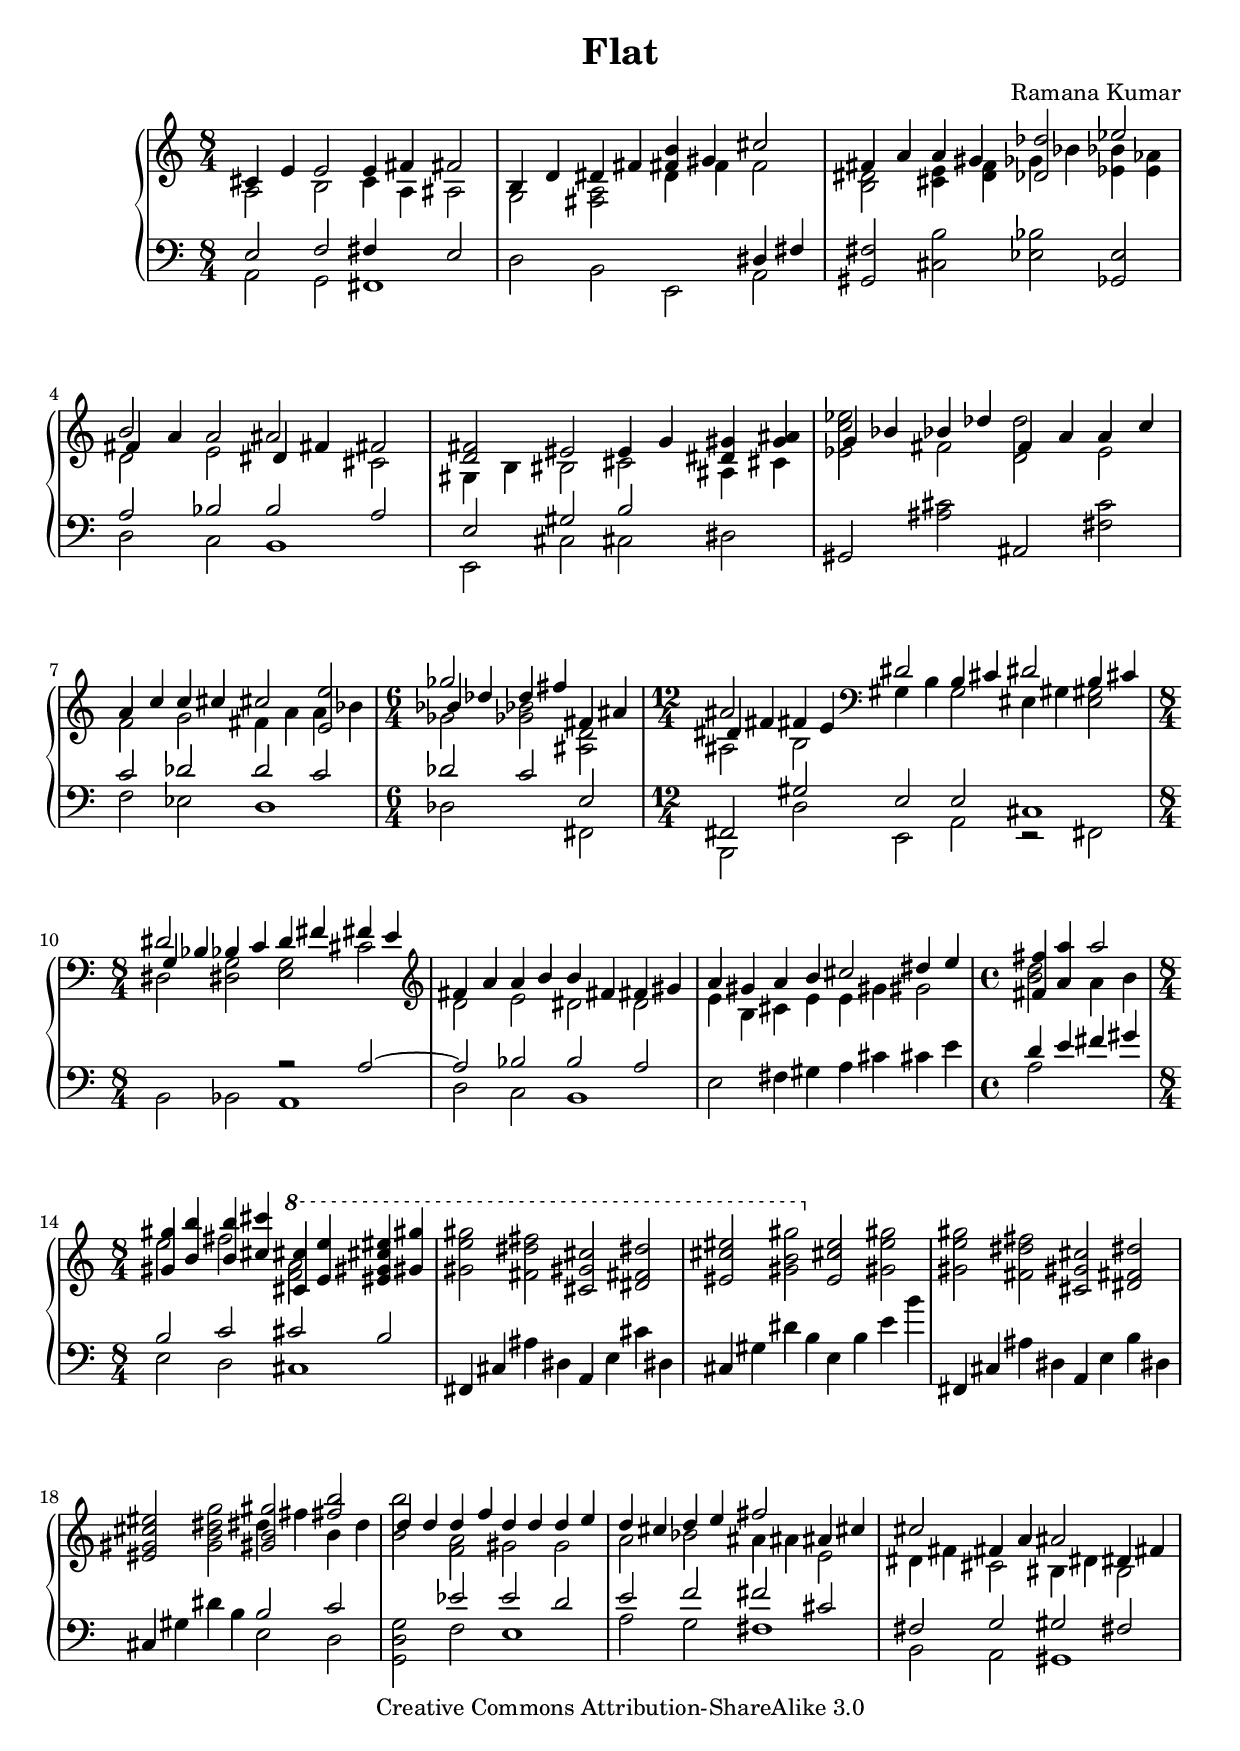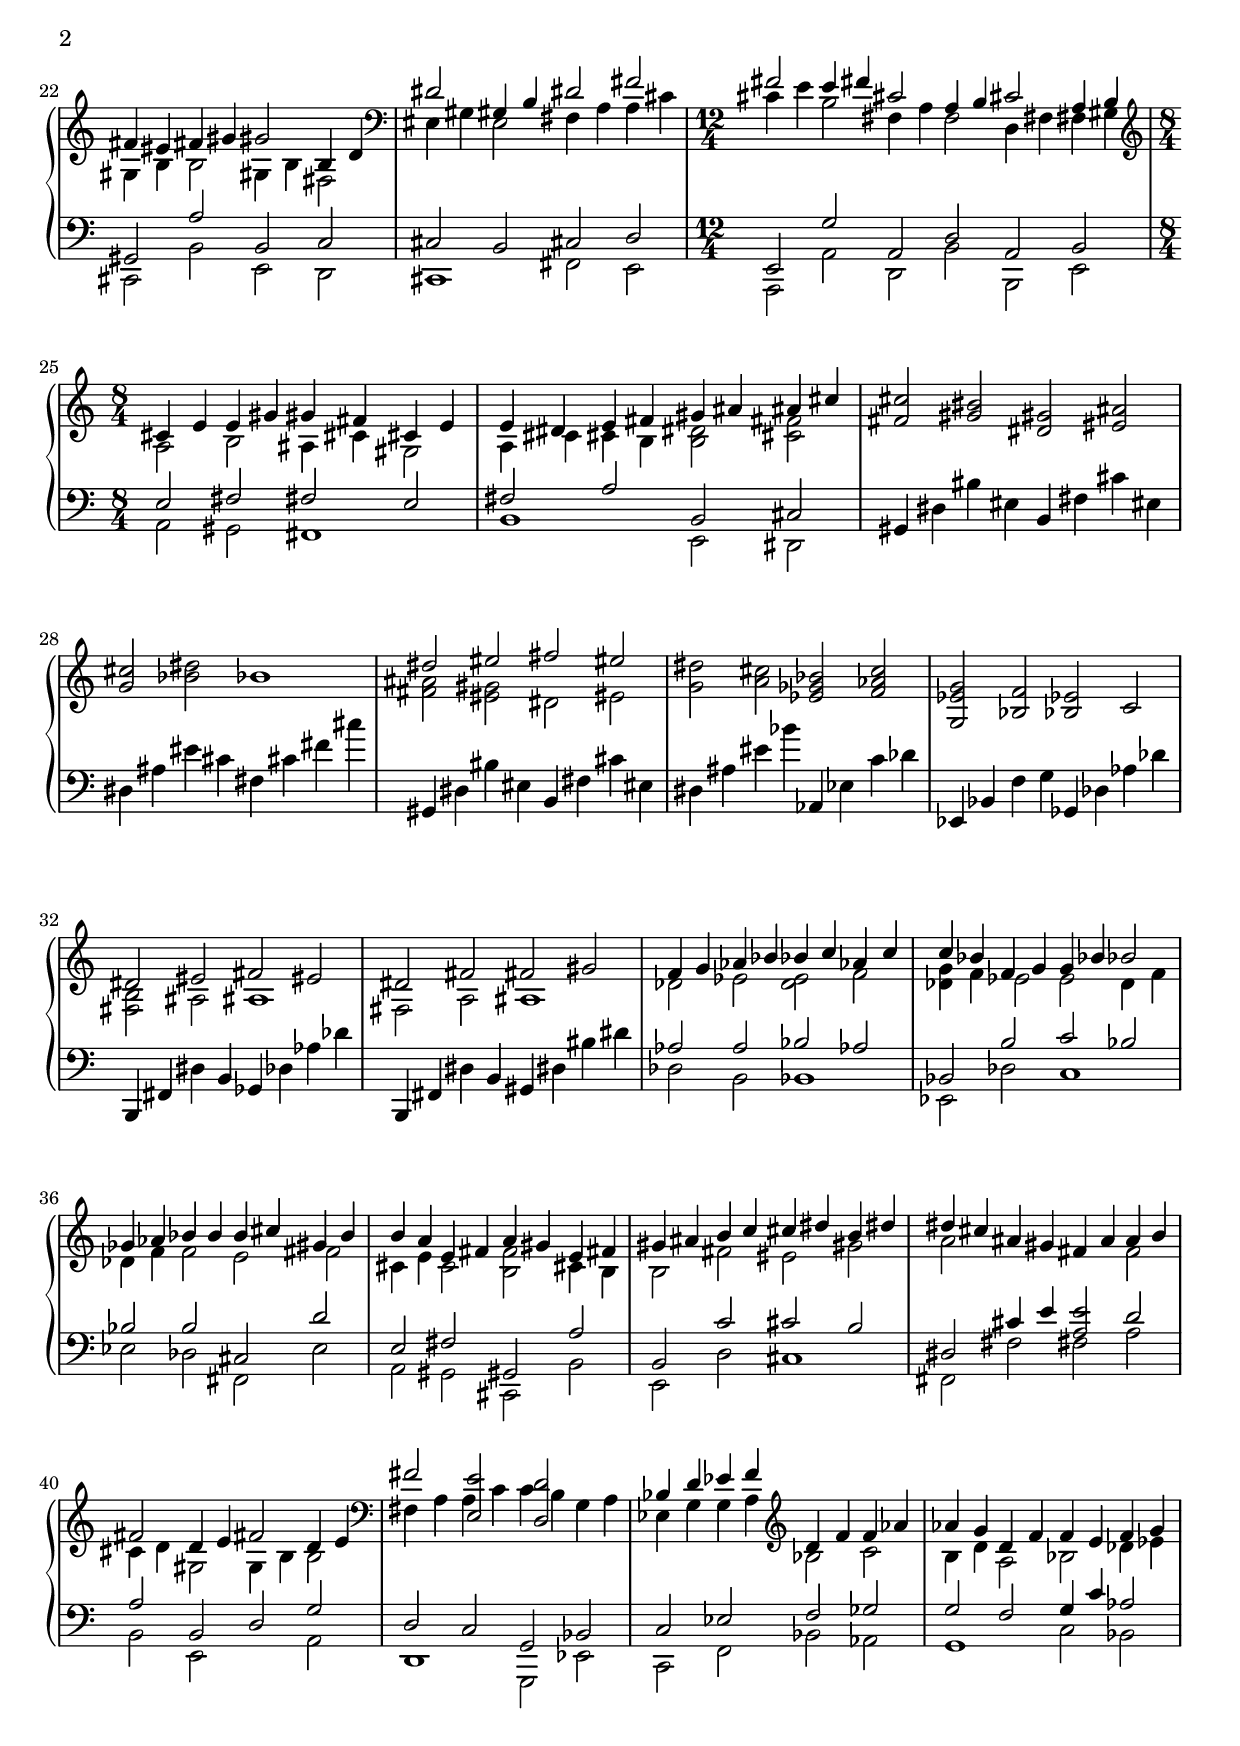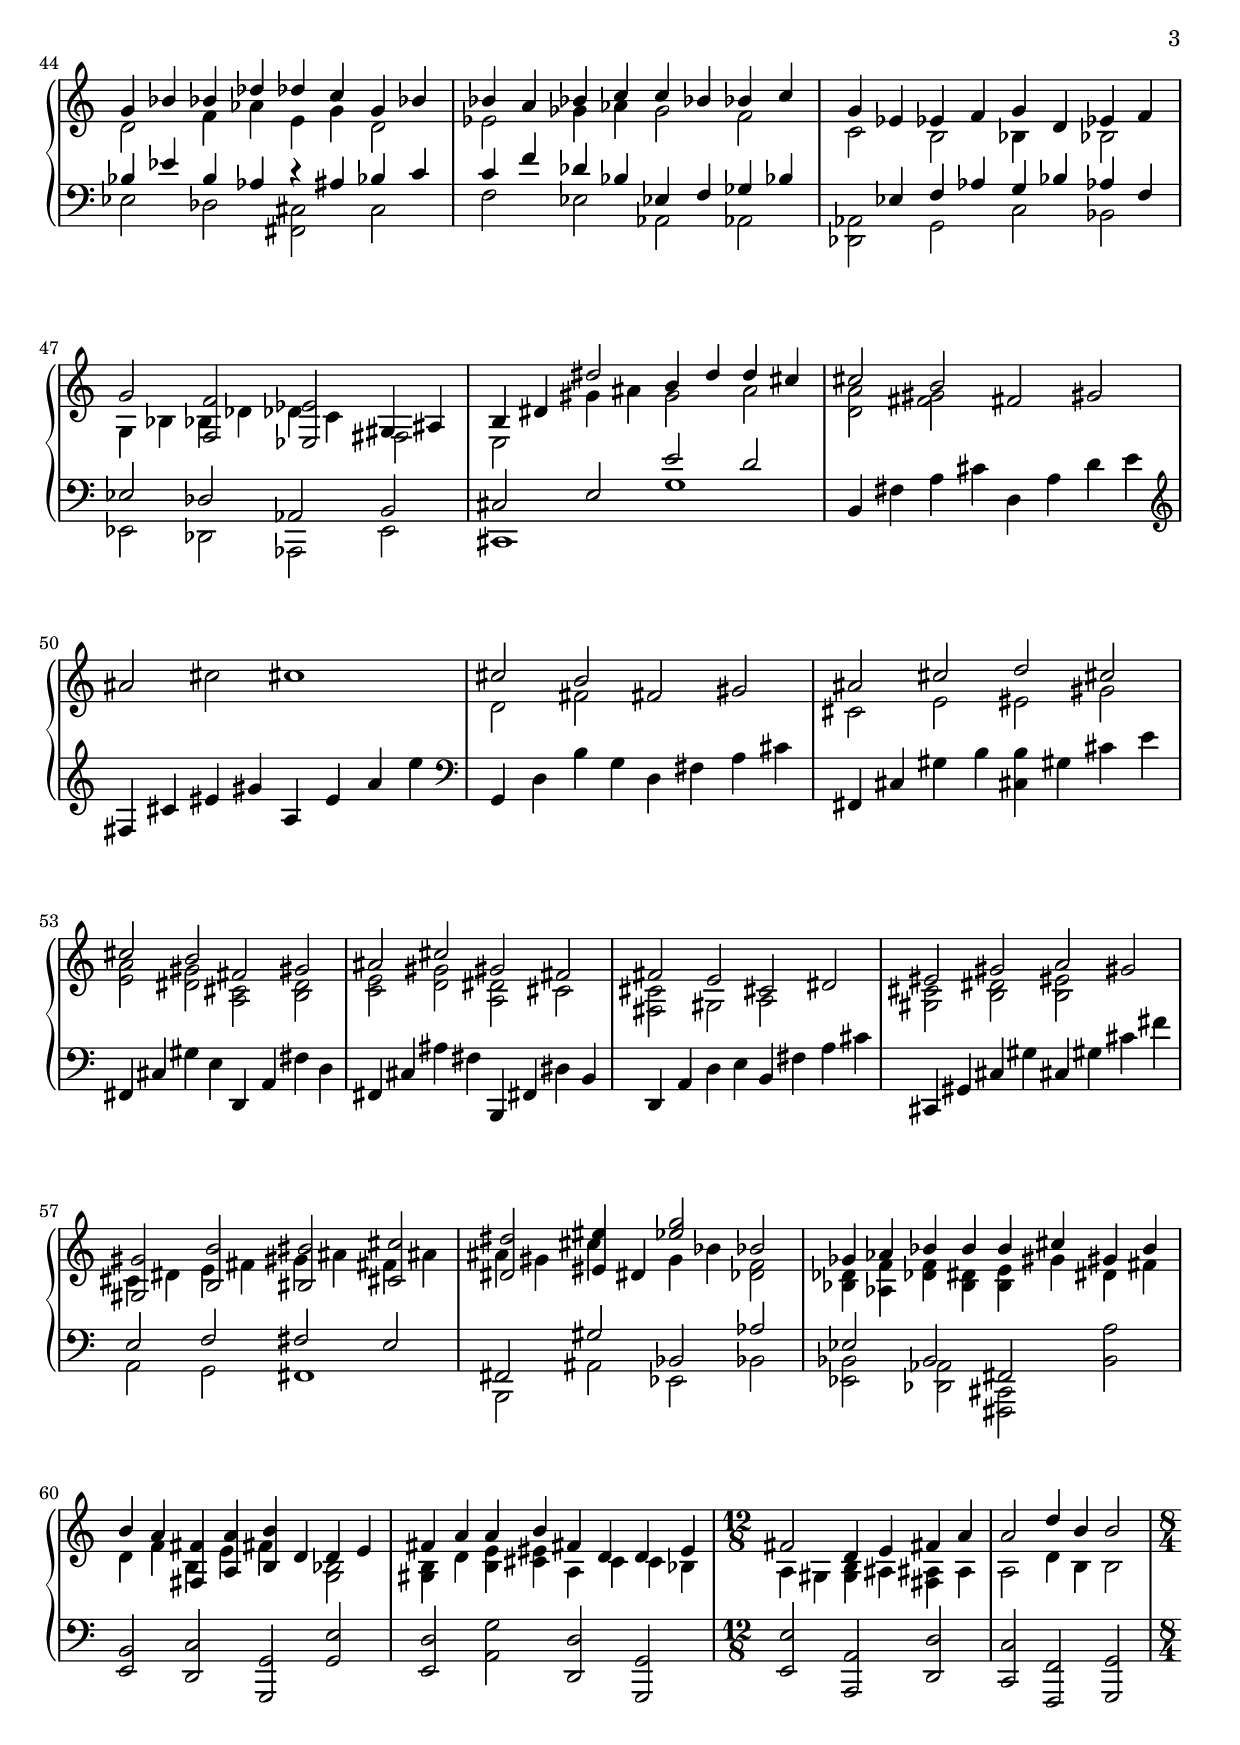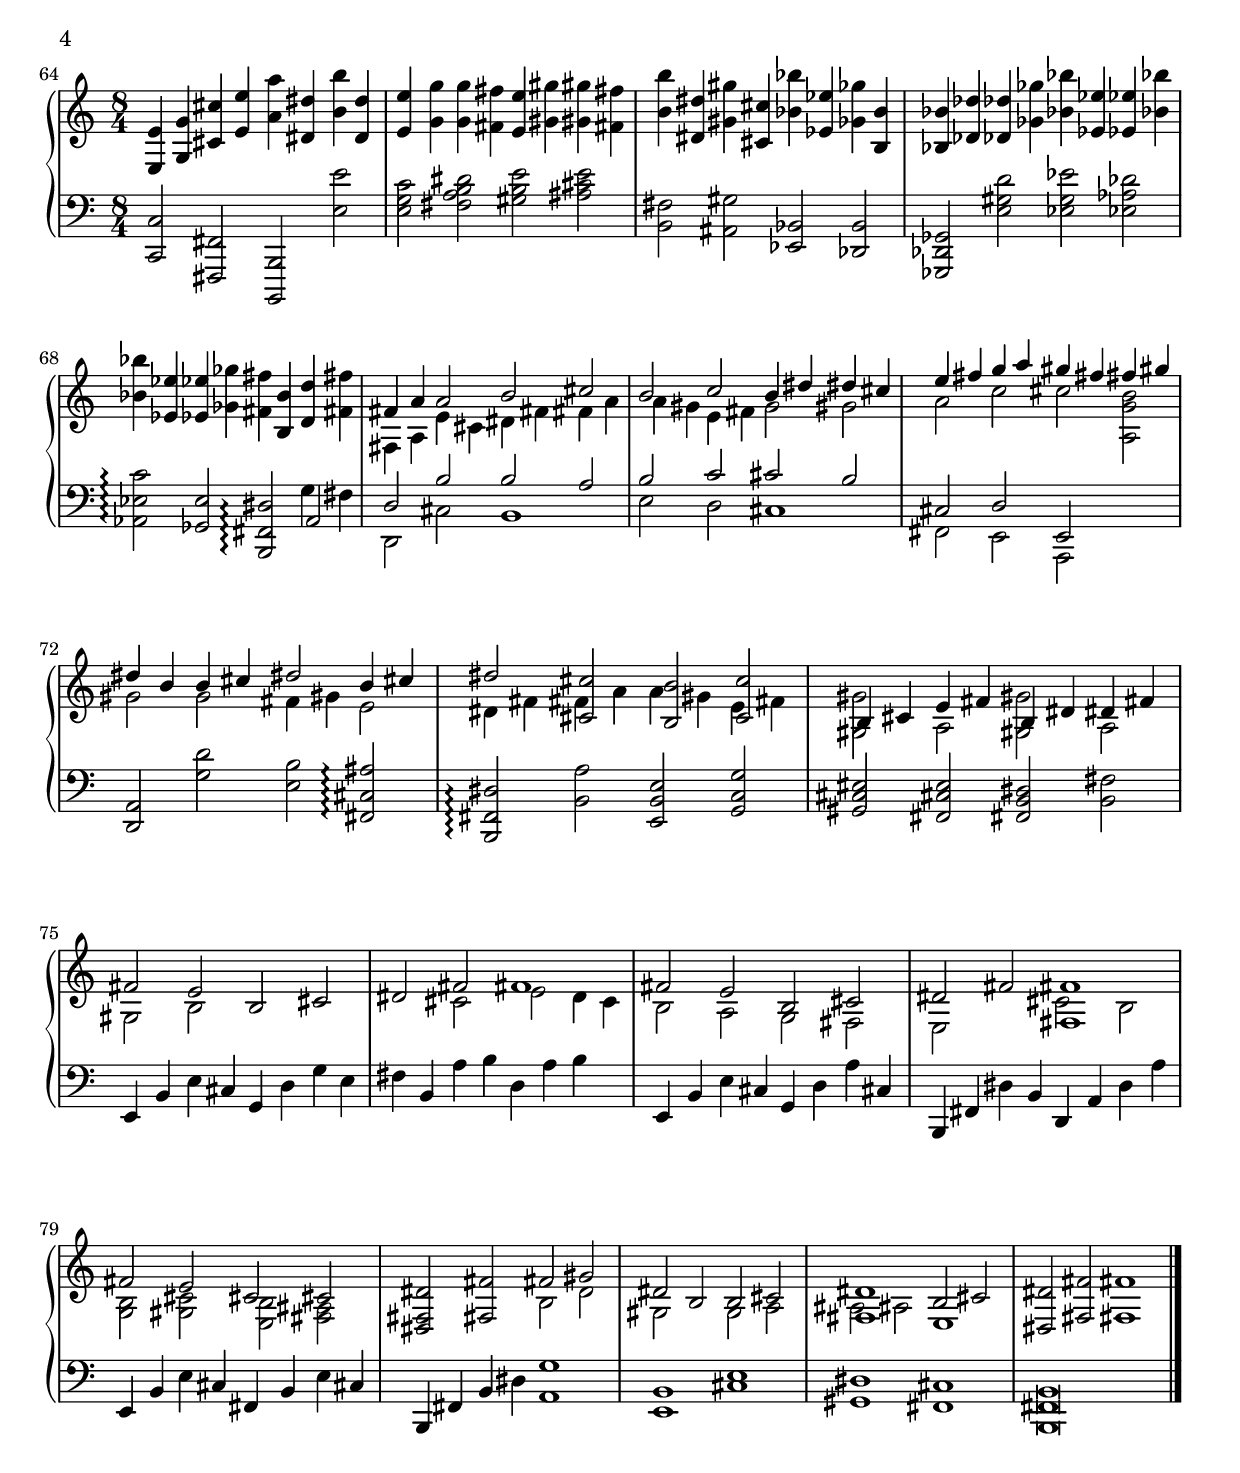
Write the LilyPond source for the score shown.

\version "2.14.0"

\header {
  title             = "Flat"
  composer          = "Ramana Kumar"
  date              = "2007"
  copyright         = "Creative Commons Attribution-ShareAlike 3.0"
}

onceStem =
#(define-music-function (parser location direction music) (number? ly:music?) #{
  \once \override Stem #'direction = $direction
  $music #}
)

#(ly:set-option 'point-and-click #f)

\score {
  \context PianoStaff <<
    \context Staff = right <<
      #(set-accidental-style 'forget)
      \override Staff.TimeSignature #'style = #'()
      \clef treble
      \time 8/4
      << {
        <<
          {cis'4 e' e'2 e'4 fis' fis'2}
        \\{a2 b c'4 a ais2}
        >> | <<
          {b4 d' dis' fis' <b' fis'> gis' cis''2}
        \\{g2 <fis a> d'4 f' f'2}
        >> | <<
          {fis'4 a' a' gis' <des' des''>2 ees''}
        \\{<b dis'>2 <cis' e'>4 <d' f'> ges' bes' <bes' ees'> <aes' e'>}
        >> | <<
          {b'2 s ais' s}
        \\{d'2 e' s cis'}
        \\{fis'4 a' a'2 dis'4 fis' fis'2}
        >> | <<
          {<fis' d'>2 eis' e'4 g' <gis' dis'> <ais' g'>}
        \\{gis4 b bis2 cis' ais4 cis'}
        >> | <<                                             %--05
          {g'4 bes' bes' des'' f' a' a' c''}
        \\{<ees' c'' ees''>2 fis' <d' d''> e'}
        >> | <<
          {a'4 c'' c'' cis'' cis''2 <e' e''>}
        \\{f'2 g' fis'4 a' a' bes'}
        >> | \time 6/4 <<
          {ges''2 s fis'4 ais'}
        \\{ges'2 <ges' bes'> <ais d'>}
        \\{bes'4 des'' d'' fis'' s2}
        >> | \time 12/4 <<
          {ais'2 s \clef bass dis'2 b4 cis' dis'2 b4 cis'}
        \\{ais2 b gis4 b g2 eis4 gis <e gis>2}
        \\{dis'4 fis' fis' e'}
        >> | \time 8/4 <<
          {dis'2 s d'4 fis' fis' e'}
        \\{dis2 <dis g> <e g> cis'}
        \\{g4 bes bes c' s2 s}
        >> | \clef treble <<                               %--10
          {fis'4 a' a' b' b' fis' fis' gis'}
        \\{d'2 e' dis' d'}
        >> | <<
          {a'4 gis' a' b' cis''2 dis''4 e''}
        \\{e'4 b cis' e' e' gis' gis'2}
        >> | \time 4/4 <<
          {<fis' fis''>4 <a' a''> a''2}
        \\{<b' d''>2 a'4 b'}
        >> | \time 8/4 <<
          {<gis' gis''>4 <b' b''> <b' b''> <cis'' cis'''> \ottava #1 <cis'' cis'''> <e'' e'''> <eis'' gis'' cis''' eis'''> <gis'' gis'''>}
        \\{e''2 fis'' <f'' a''> s}
        >> | 
          <gis'' e''' gis'''>2 <fis'' dis''' fis'''> <cis'' gis'' cis'''> <dis'' fis'' dis'''>
           |                                               %--15
          <eis'' cis''' eis'''>2 <gis'' b'' gis'''> \ottava #0 <e' cis'' e''> <gis' e'' gis''>
           |
          <gis' e'' gis''>2 <fis' dis'' fis''> <cis' gis' cis''> <dis' fis' dis''>
           |
          <eis' gis' cis'' eis''>2 <g' b' dis'' g''> <<{<gis' b' gis''>2 <fis'' b''>}\\{dis''4 fis'' b' d''}>>
           | <<
          {d''4 d'' d'' f'' d'' d'' d'' e''}
        \\{<b' b''>2 <f' a'> gis' g'}
        >> | <<
          {d''4 cis'' d'' e'' fis''2 ais'4 cis''}
        \\{a'2 bes' ais'4 ais' e'2}
        >> | <<                                            %--20
          {cis''2 fis'4 a' ais'2 dis'4 fis'}
        \\{dis'4 fis' cis'2 bis4 dis' b2}
        >> | <<
          {fis'4 eis' fis' gis' gis'2 b4 d'}
        \\{gis4 b b2 gis4 b fis2}
        >> | \clef bass <<
          {dis'2 gis4 b dis'2 fis'}
        \\{eis4 gis e2 fis4 a a cis'}
        >> | \time 12/4 <<
          {fis'2 e'4 fis' cis'2 a4 b cis'2 a4 b}
        \\{cis'4 e' b2 fis4 a f2 d4 fis fis gis}
        >> | \time 8/4 \clef treble <<
          {cis'4 e' e' gis' gis' fis' cis' e'}
        \\{a2 b ais4 cis' gis2}
        >> | <<                                            %--25
          {e'4 dis' e' fis' gis' ais' ais' cis''}
        \\{a4 cis' cis' b <b dis'>2 <cis' fis'>}
        >> |
          <cis'' fis'>2 <bis' gis'> <gis' dis'> <ais' eis'>
           | 
          <cis'' g'>2 <dis'' bes'> bes'1
           | <<
          {dis''2 eis'' fis'' eis''}
        \\{<fis' ais'>2 <eis' gis'> dis' eis'}
        >> |
          <g' dis''>2 <a' cis''> <ees' ges' bes'> <f' aes' c''>
           |                                               %--30             
          <g ees' g'>2 <bes f'> <bes ees'> c'
           | <<
          {dis'2 eis' fis' eis'}
        \\{<fis b>2 ais ais1}
        >> | <<
          {dis'2 fis' fis' gis'}
        \\{fis2 a ais1}
        >> | <<
          {f'4 g' aes' bes' bes' c'' aes' c''}
        \\{des'2 ees' <d' e'> f'}
        >> | <<
          {c''4 bes' f' g' g' bes' bes'2}
        \\{<des' g'>4 f' ees'2 e' d'4 f'}
        >> | <<                                            %--35 
          {ges'4 aes' bes' b' b' cis'' gis' b'}
        \\{des'4 f' f'2 e' fis'}
        >> | <<
          {b'4 a' e' fis' a' gis' e' fis'}
        \\{cis'4 e' c'2 <b f'> cis'4 b}
        >> | <<
          {gis'4 ais' b' c'' cis'' dis'' b' dis''}
        \\{b2 fis' eis' gis'}
        >> | <<
          {dis''4 cis'' ais' gis' fis' a' a' b'}
        \\{a'2 s s f'}
        >> | <<
          {fis'2 d'4 e' fis'2 d'4 e'}
        \\{cis'4 d' gis2 g4 b b2}
        >> | \clef bass <<                                 %--40
          {fis'2 <e e'> <d d'> s}
        \\{fis4 a a c' c' b g a}
        >> | <<
          {bes4 d' ees' f' \clef treble d'4 f' f' aes'}
        \\{ees4 g g a bes2 c'}
        >> | <<
          {aes'4 g' d' f' f' e' f' g'}
        \\{b4 d' a2 bes des'4 ees'}
        >> | <<
          {g'4 bes' bes' des'' des'' c'' g' bes'}
        \\{d'2 f'4 aes' e' g' d'2}
        >> | <<
          {bes'4 a' bes' c'' c'' bes' bes' c''}
        \\{ees'2 ges'4 aes' g'2 f'}
        >> | <<                                            %--45
          {g'4 ees' ees' f' g'4 d' ees' f'}
        \\{c'2 b bes4 s bes2}
        >> | <<
          {g'2 <f f'> <ees ees'> gis4 ais}
        \\{g4 bes bes des' des' c' fis2}
        >> | <<
          {b4 dis' dis''2 b'4 d'' d'' cis''}
        \\{e2 gis'4 ais' g'2 a'}
        >> | <<
          {cis''2 b' fis' gis'}
        \\{<d' a'>2 <fis' gis'> s s}
        >> |
          ais'2 cis'' cis''1
           | <<                                            %--50
          {cis''2 b' fis' gis'}
        \\{d'2 fis' s s}
        >> | <<
          {ais'2 cis'' d'' cis''}
        \\{cis'2 e' eis' gis'}
        >> | <<
          {cis''2 b' fis' gis'}
        \\{<e' a'>2 <dis' gis'> <a cis'> <b d'>}
        >> | <<
          {ais'2 cis'' gis' fis'}
        \\{<c' e'>2 <d' gis'> <a dis'> cis'}
        >> | <<
          {fis'2 e' cis' dis'}
        \\{<fis cis'>2 gis a s}
        >> | <<                                            %--55
          {eis'2 gis' a' gis'}
        \\{<gis cis'>2 <b dis'> <b eis'> s}     
        >> | <<
          {<gis gis'>2 <b b'> <bis bis'> <cis' cis''>}
        \\{cis'4 dis' e' fis' gis' ais' fis' ais'}
        >> | <<
          {<dis' dis''>2 <eis' eis''>4 dis' <ees'' g''>2 bes'}
        \\{ais'4 gis' cis'' s g' bes' <des' f'>2}
        >> | <<
          {ges'4 aes' bes' b' b' cis'' gis' b'}
        \\{<bes des'>4 <aes f'> <des' f'> <b dis'> <b e'> gis' dis' fis'}
        >> | <<
          {b'4 a' <fis fis'> <a a'> <b b'> d' d' e'}
        \\{d'4 f' b e' fis' s <g bes>2}
        >> | <<                                            %--60
          {fis'4 a' a' b' fis' d' d' e'}
        \\{<gis b>4 d' <b e'> <cis' eis'> a c' c' bes}
        >> | \time 12/8 <<
          {fis'2  d'4   e'  fis'      a' a'2 d''4 b' b'2}
        \\{a4 gis <g b> ais <fis ais> a  a2  d'4  b  b2}
        >> | \time 8/4
           <e e'>4 <g g'> <cis' cis''> <e' e''> <a' a''> <dis' dis''> <b' b''> <d' d''> 
           |
          <e' e''>4 <g' g''> <g' g''> <fis' fis''> <e' e''> <gis' gis''> <gis' gis''> <fis' fis''>
           |
          <b' b''>4 <dis' dis''> <gis' gis''> <cis' cis''> <bes' bes''> <ees' ees''> <ges' ges''> <b b'>
           |                                               %--65
          <bes bes'>4 <des' des''> <des' des''> <ges' ges''> <bes' bes''> <ees' ees''> <ees' ees''> <bes' bes''>
           |
          <bes' bes''>4 <ees' ees''> <ees' ees''> <ges' ges''> <fis' fis''> <b b'> <d' d''> <fis' fis''>
           | <<
          {fis'4 a' a'2 b' cis''}
        \\{fis4 a e' cis' dis' fis' fis' a'}
        >> | <<
          {b'2 c'' b'4 dis'' dis'' cis''}
        \\{a'4 gis' e' fis' g'2 gis'}
        >> | <<
          {e''4 fis'' g'' a'' gis'' fis'' fis'' gis''}
        \\{a'2 c'' cis'' b'\stemUp}
        >> | <<                                            %--70
          {dis''4 b' b' cis'' dis''2 b'4 cis''}
        \\{gis'2 g' fis'4 gis' e'2}
        >> | <<
          {dis''2 <cis' cis''> <b b'> <c' c''>}
        \\{dis'4 fis' fis' a' a' gis' e' fis'}
        >> | <<
          {b4 cis' e' fis' b dis' dis' fis'}
        \\{<gis gis'>2 a <gis gis'> a}
        >> | <<
          {fis'2 e' b cis'}
        \\{gis2 b s1}
        >> | <<                                            %--75
          {dis'2 fis' fis'1}
        \\{s2 cis' e' d'4 c'}
        >> | <<
          {fis'2 e' b cis'}
        \\{b2 a g fis}
        >> | <<
          {dis'2 fis' <fis fis'>1}
        \\{e2 s cis' b}         
        >> | <<
          {fis'2 e' cis' cis'}
        \\{<g b>2 <gis cis'> <e b> <fis ais>}
        >> | <<
          {<dis fis dis'>2 <fis fis'> fis' gis'}
        \\{s2 s b d'}
        >> | <<                                            %--80
          {dis'2 b b cis'}
        \\{gis2 s g a}
        >> | <<
          {<fis dis'>1 b2 cis'}
        \\{ais2 ais e1}
        >> |
          <dis dis'>2 <fis fis'> <fis fis'>1
     \bar "|."

      } >>
    >>
    \context Staff = left <<
      #(set-accidental-style 'forget)
      \override Staff.TimeSignature #'style = #'()
      \clef bass
      << {
        <<
          {e2 f fis4 s e2}
        \\{a,2 g, fis,1}
        >> | <<
          {s2 s s dis4 fis}
        \\{d2 b, e, a,}
        >> |
          <gis, fis>2 <cis b> <ees bes> <ges, e>
           | <<
          {a2 bes b a}
        \\{d2 c b,1}
        >> | <<
          {e2 gis b s}
        \\{e,2 cis cis dis2}
        >> |                                               %--05
          gis,2 <ais cis'> ais, <fis c'>
           | <<
          {c'2 des' d' c'}
        \\{f2 ees d1}
        >> | <<
          {des'2 c' e}
        \\{des2 s fis,}
        >> | <<
          {fis,2 gis e e cis1}
        \\{b,,2 d e, a, r fis,}
        >> | <<
          {s2 s r a ~}
        \\{b,2 bes, a,1}
        >> | <<                                            %--10
          {a2 bes b a}
        \\{d2 c b,1}
        >> |
          e2 fis4 gis a cis' cis' e'
           | <<
          {d'4 e' fis' gis'}
        \\{a2 s}
        >> | <<
          {b2 c' cis' b}
        \\{e2 d cis1}
        >> |
          fis,4 cis ais dis a, e cis' dis
           |                                               %--15
          cis4 gis dis' b e b e' b'
           |
          fis,4 cis ais dis a, e b dis
           |
          cis4 gis dis' b <<{b2 c'}\\{e2 d}>>
           | <<
          {s2 ees' e' d'}
        \\{<g, d g>2 f e1}
        >> | <<
          {e'2 f' fis' cis'}
        \\{a2 g fis1}
        >> | <<                                            %--20
          {fis2 g gis fis}
        \\{b,2 a, gis,1}
        >> | <<
          {gis,2 a b, c}
        \\{cis,2 b, e, d,}
        >> | <<
          {cis2 b, cis d}
        \\{cis,1 fis,2 e,}
        >> | <<
          {e,2 g a, d a, b,}
        \\{a,,2 a, d, b, b,, e,}
        >> | <<
          {e2 fis fis e}
        \\{a,2 gis, fis,1}
        >> | <<                                            %--25
          {fis2 a b, cis}
        \\{b,1 e,2 dis,}
        >> |
          gis,4 dis bis eis b, fis cis' eis
           |
          dis4 ais eis' cis' fis cis' fis' cis''
           |
          gis,4 dis bis eis b, fis cis' eis
           |
          dis4 ais eis' bes' aes, ees c' des'
           |                                               %--30
          ees,4 bes, f g ges, des aes des'
           |
          b,, fis, dis b, ges, des aes des'
           |
          b,, fis, dis b, gis, dis bis dis'
           | <<
          {aes2 a bes aes}
        \\{des2 b, bes,1}
        >> | <<
          {bes,2 b c' bes}
        \\{ees,2 des c1}
        >> | <<                                            %--35
          {bes2 b cis d'}
        \\{ees2 des fis, e}
        >> | <<
          {e2 fis gis, a}
        \\{a,2 gis, cis, b,}
        >> | <<
          {b,2  c' cis' b}
        \\{e,2 d cis1}
        >> | <<
          {dis2 cis'4 e' <a e'>2 d'}
        \\{fis,2 fis fis a}
        >> | <<
          {a2 b, d g}
        \\{b,2 e, s a,}
        >> | <<                                            %--40
          {d2 c g, bes,}
        \\{d,1 g,,2 ees,}
        >> | <<
          {c2 ees f ges}
        \\{c,2 f, bes, aes,}
        >> | <<
          {g2 f g4 c' aes2}
        \\{g,1 c2 bes,}
        >> | <<
          {bes4 ees' b aes r4 ais bes c'}
        \\{ees2 des <fis, cis>2 c}
        >> | <<
          {c'4 f' des' bes ees4 f ges bes}
        \\{f2 ees aes, aes,}
        >> | <<                                            %--45
          {s4 ees f aes g bes aes f}
        \\{<des, aes,>2 g,2 c bes,}
        >> | <<
          {ees2 des aes, b,}
        \\{ees,2 des, aes,, e,}
        >> | <<
          {cis2 e e' d'}
        \\{cis,1 g}
        >> | 
          b,4 fis a cis' d a d' e'
           | \clef treble
          fis4 cis' eis' gis' a e' a' e''
           | \clef bass                                    %--50
          g,4 d b g d fis a cis'
           |
          fis,4 cis gis b <cis b> gis cis' e'
           |
          fis,4 cis gis e d, a, fis d
           |
          fis,4 cis ais fis b,, fis, dis b,
           |
          d,4 a, d e b, fis a cis'
           |                                               %--55
          cis,4 gis, cis gis cis gis cis' fis'
           | <<
          {e2 f fis e}
        \\{a,2 g, fis,1}
        >> | <<
          {fis,2 gis bes, aes}
        \\{b,,2 ais, ees, bes,}
        >> | <<
          {ees2 b, fis,}
        \\{<ees, bes,>2 <des, aes,> <fis,, cis,> <b, a>}
        >> |
          <e, b,>2 <d, c> <g,, g,> <g, e>
           |                                               %--60
          <e, d>2 <a, g> <d, d> <g,, g,>
           |
          <e, e>2 <a,, a,> <d, d> <c, c> <f,, f,> <g,, g,> 
           |
          <c, c>2 <fis,, fis,> <b,,, b,,> <e e'>
           |
          <e g c'>2 <fis a b dis'> <gis b e'> <ais cis' e'>
           |
          <b, fis>2 <ais, gis> <ees, bes,> <des, b,>
           |                                               %--65
          <ges,, des, ges,>2 <e gis d'> <ees g ees'> <ees aes des'>
           |
          <aes, ees c'>2\arpeggio <ges, e> <b,, fis, dis>\arpeggio <<{a,2}\\{g4 fis}>>
           | <<
          {d2 b b a}
        \\{d,2 cis b,1}
        >> | <<
          {b2 c' cis' b}
        \\{e2 d cis1}
        >> | <<
          {cis2 d e,}
        \\{fis,2 e, a,,} >>
        \change Staff = right <<{}\\{<a g'>2}>>
           | \change Staff = left                          %--70
          <d, a,>2 <g d'> <e b> <fis, cis ais>\arpeggio
           |
          <b,, fis, dis>2\arpeggio <b, a> <e, b, e> <g, c g>
           |
          <gis, cis eis>2 <fis, cis e> <fis, b, dis> <b, fis>
           |
          e,4 b, e cis g, d g e
           |
          fis4 b, a b d a b s
           |                                               %--75
          e,4 b, e cis g, d a cis
           |
          b,,4 fis, dis b, d, a, d a
           |
          e,4 b, e cis fis, b, e cis
           |
          b,,4 fis, b, dis <a, g>1
           | <<
          {b,1 e}
        \\{e,1 cis}
        >> |                                               %--80
          <gis, dis>1 <fis, cis>
           |
          <b,, fis, b,>\breve
     \bar "|."
      } >>
    >>
  >>
}
